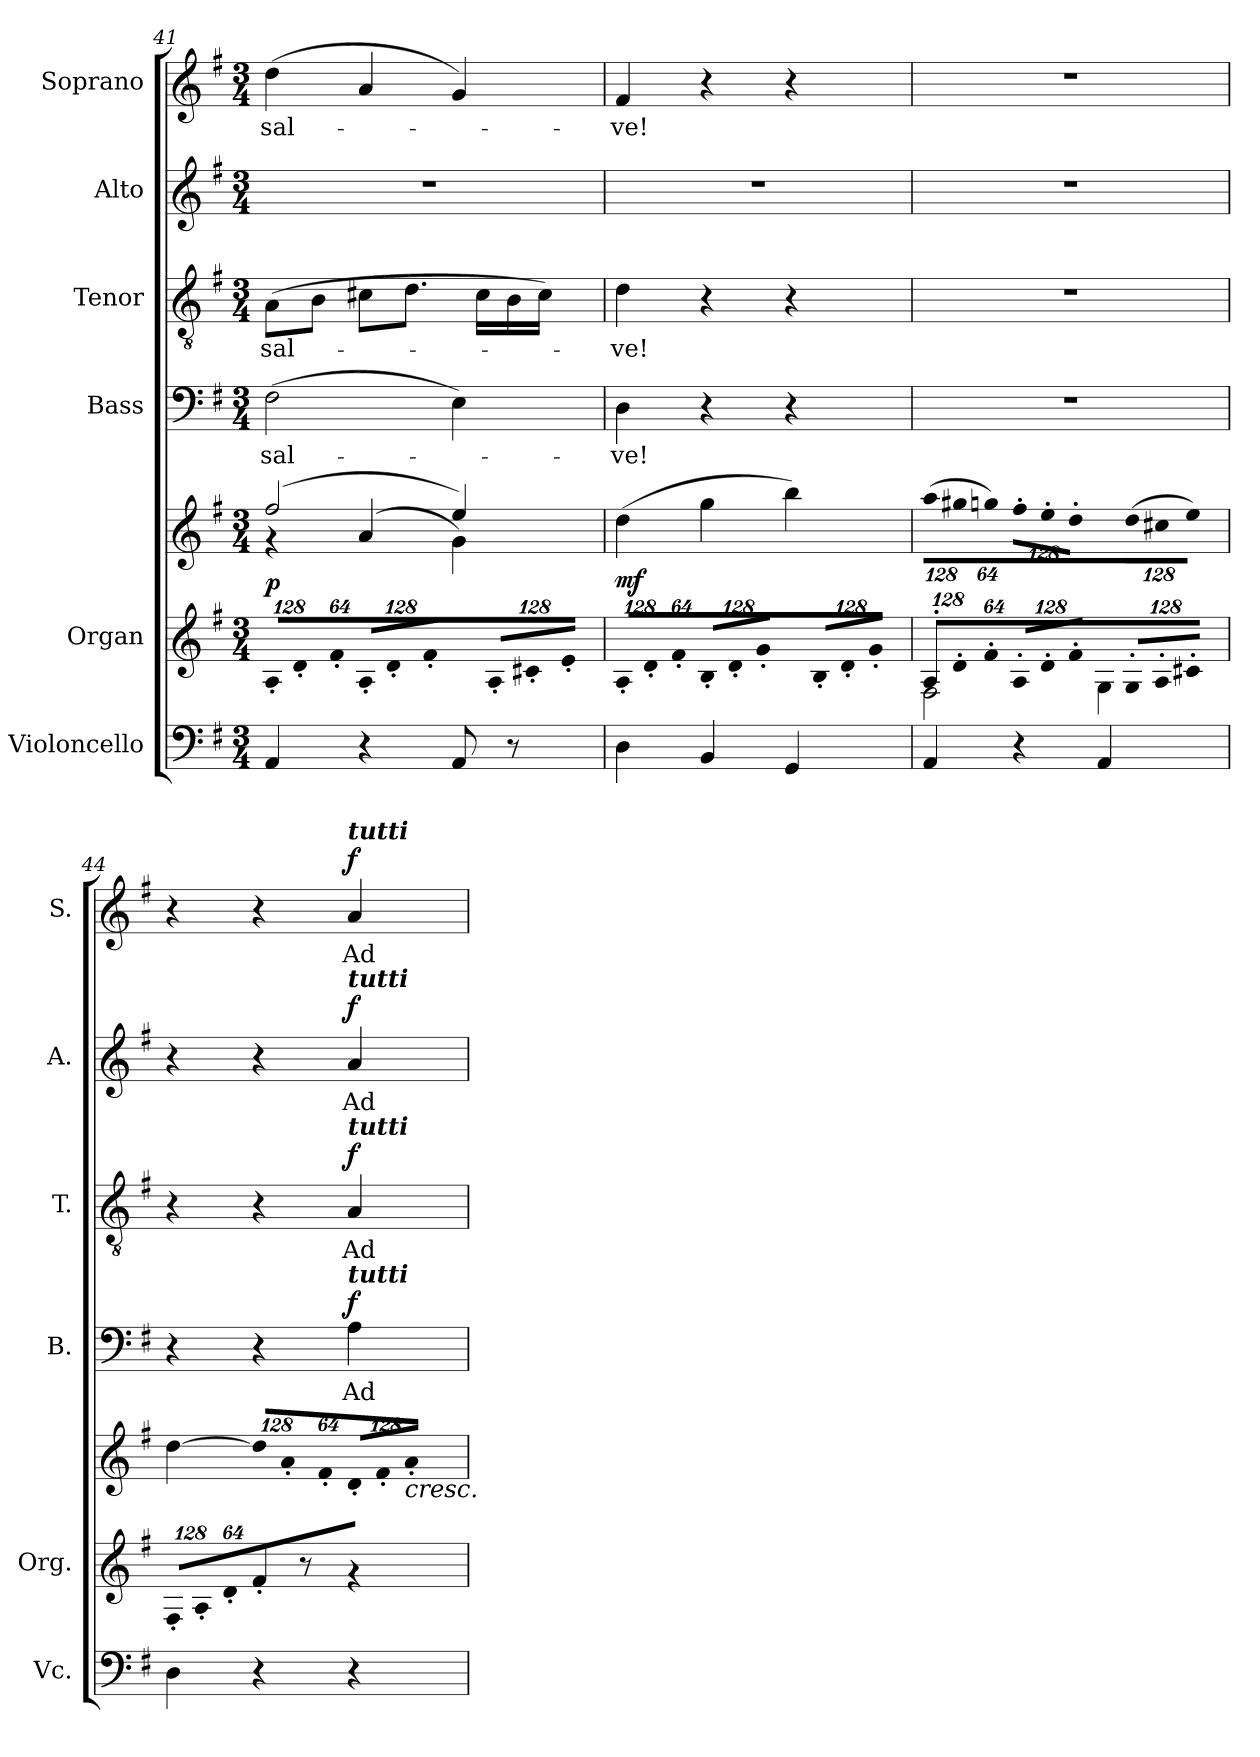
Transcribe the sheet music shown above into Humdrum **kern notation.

**kern	**kern	**kern	**dynam	**kern	**text	**dynam	**kern	**text	**dynam	**kern	**text	**dynam	**kern	**text	**dynam
*part6	*part5	*part5	*part5	*part4	*part4	*part4	*part3	*part3	*part3	*part2	*part2	*part2	*part1	*part1	*part1
*staff7	*staff6	*staff5	*staff5/6	*staff4	*staff4	*staff4	*staff3	*staff3	*staff3	*staff2	*staff2	*staff2	*staff1	*staff1	*staff1
*I"Violoncello	*I"Organ	*	*	*I"Bass	*	*	*I"Tenor	*	*	*I"Alto	*	*	*I"Soprano	*	*
*I'Vc.	*I'Org.	*	*	*I'B.	*	*	*I'T.	*	*	*I'A.	*	*	*I'S.	*	*
*clefF4	*clefG2	*clefG2	*	*clefF4	*	*	*clefGv2	*	*	*clefG2	*	*	*clefG2	*	*
*	*	*	*	*	*	*	*ITrd7c12	*	*	*	*	*	*	*	*
*k[f#]	*k[f#]	*k[f#]	*	*k[f#]	*	*	*k[f#]	*	*	*k[f#]	*	*	*k[f#]	*	*
*G:	*G:	*G:	*	*G:	*	*	*G:	*	*	*G:	*	*	*G:	*	*
*M3/4	*M3/4	*M3/4	*	*M3/4	*	*	*M3/4	*	*	*M3/4	*	*	*M3/4	*	*
*	*Xbrackettup	*	*	*	*	*	*	*	*	*	*	*	*	*	*
=41	=41	=41	=41	=41	=41	=41	=41	=41	=41	=41	=41	=41	=41	=41	=41
!	!LO:N:vis=8	!	!	!	!	!	!	!	!	!	!	!	!	!	!
*	*	*^	*	*	*	*	*	*	*	*	*	*	*	*	*
!	!	!	!	!	!	!LO:LY:b:color=#000000	!	!	!	!	!	!	!	!	!	!
!	!	!	!	!	!	!	!	!	!LO:LY:b:color=#000000	!	!LO:N:vis=1	!	!	!	!	!
!	!	!	!	!	!	!	!	!	!	!	!	!	!	!	!LO:LY:b:color=#000000	!
4AAi/	1024%85A'i/L	(2ff#i/	4r	p	(2F#i\	sal-	.	(8AAi\L	sal-	.	2.r	.	.	(4ddi\	sal-	.
!	!LO:N:vis=8	!	!	!	!	!	!	!	!	!	!	!	!	!	!	!
.	1024%85d'i/	.	.	.	.	.	.	.	.	.	.	.	.	.	.	.
.	.	.	.	.	.	.	.	8BBi\J	.	.	.	.	.	.	.	.
!	!LO:N:vis=8	!	!	!	!	!	!	!	!	!	!	!	!	!	!	!
.	512%43f#'i/J	.	.	.	.	.	.	.	.	.	.	.	.	.	.	.
!	!LO:N:vis=8	!	!	!	!	!	!	!	!	!	!	!	!	!	!	!
4r	1024%85A'i/L	.	(4ai/	.	.	.	.	8C#Xi\L	.	.	.	.	.	4ai/	.	.
!	!LO:N:vis=8	!	!	!	!	!	!	!	!	!	!	!	!	!	!	!
.	1024%85d'i/	.	.	.	.	.	.	.	.	.	.	.	.	.	.	.
.	.	.	.	.	.	.	.	8.Di\J	.	.	.	.	.	.	.	.
!	!LO:N:vis=8	!	!	!	!	!	!	!	!	!	!	!	!	!	!	!
.	512%43f#'i/J	.	.	.	.	.	.	.	.	.	.	.	.	.	.	.
!	!LO:N:vis=8	!	!	!	!	!	!	!	!	!	!	!	!	!	!	!
8AAi/	1024%85A'i/L	4eei/)	4gi\)	.	4Ei\)	.	.	.	.	.	.	.	.	4gi/)	.	.
.	.	.	.	.	.	.	.	16C#i\LL	.	.	.	.	.	.	.	.
!	!LO:N:vis=8	!	!	!	!	!	!	!	!	!	!	!	!	!	!	!
.	1024%85c#X'i/	.	.	.	.	.	.	.	.	.	.	.	.	.	.	.
8r	.	.	.	.	.	.	.	16BBi\	.	.	.	.	.	.	.	.
!	!LO:N:vis=8	!	!	!	!	!	!	!	!	!	!	!	!	!	!	!
.	512%43e'i/J	.	.	.	.	.	.	.	.	.	.	.	.	.	.	.
.	.	.	.	.	.	.	.	16C#i\JJ)	.	.	.	.	.	.	.	.
*	*	*v	*v	*	*	*	*	*	*	*	*	*	*	*	*	*
=42	=42	=42	=42	=42	=42	=42	=42	=42	=42	=42	=42	=42	=42	=42	=42
!	!LO:N:vis=8	!	!	!	!	!	!	!	!	!	!	!	!	!	!
!	!	!	!	!	!LO:LY:b:color=#000000	!	!	!	!	!	!	!	!	!	!
!	!	!	!	!	!	!	!	!LO:LY:b:color=#000000	!	!LO:N:vis=1	!	!	!	!	!
!	!	!	!	!	!	!	!	!	!	!	!	!	!	!LO:LY:b:color=#000000	!
4Di\	1024%85A'i/L	(4ddi\	mf	4Di\	-ve!	.	4Di\	-ve!	.	2.r	.	.	4f#i/	-ve!	.
!	!LO:N:vis=8	!	!	!	!	!	!	!	!	!	!	!	!	!	!
.	1024%85d'i/	.	.	.	.	.	.	.	.	.	.	.	.	.	.
!	!LO:N:vis=8	!	!	!	!	!	!	!	!	!	!	!	!	!	!
.	512%43f#'i/J	.	.	.	.	.	.	.	.	.	.	.	.	.	.
!	!LO:N:vis=8	!	!	!	!	!	!	!	!	!	!	!	!	!	!
4BBi/	1024%85B'i/L	4ggi\	.	4r	.	.	4r	.	.	.	.	.	4r	.	.
!	!LO:N:vis=8	!	!	!	!	!	!	!	!	!	!	!	!	!	!
.	1024%85d'i/	.	.	.	.	.	.	.	.	.	.	.	.	.	.
!	!LO:N:vis=8	!	!	!	!	!	!	!	!	!	!	!	!	!	!
.	512%43g'i/J	.	.	.	.	.	.	.	.	.	.	.	.	.	.
!	!LO:N:vis=8	!	!	!	!	!	!	!	!	!	!	!	!	!	!
4GGi/	1024%85B'i/L	4bbi\)	.	4r	.	.	4r	.	.	.	.	.	4r	.	.
!	!LO:N:vis=8	!	!	!	!	!	!	!	!	!	!	!	!	!	!
.	1024%85d'i/	.	.	.	.	.	.	.	.	.	.	.	.	.	.
!	!LO:N:vis=8	!	!	!	!	!	!	!	!	!	!	!	!	!	!
.	512%43g'i/J	.	.	.	.	.	.	.	.	.	.	.	.	.	.
!!LO:PB:g=z
=43	=43	=43	=43	=43	=43	=43	=43	=43	=43	=43	=43	=43	=43	=43	=43
!	!LO:N:vis=8	!	!	!	!	!	!	!	!	!	!	!	!	!	!
*	*^	*	*	*	*	*	*	*	*	*	*	*	*	*	*
*	*	*	*Xbrackettup	*	*	*	*	*	*	*	*	*	*	*	*	*
!	!	!	!LO:N:vis=8	!	!LO:N:vis=1	!	!	!LO:N:vis=1	!	!	!LO:N:vis=1	!	!	!LO:N:vis=1	!	!
4AAi/	1024%85A'i/L	2F#i\	(1024%85aai\L	.	2.r	.	.	2.r	.	.	2.r	.	.	2.r	.	.
!	!LO:N:vis=8	!	!LO:N:vis=8	!	!	!	!	!	!	!	!	!	!	!	!	!
.	1024%85d'i/	.	1024%85gg#Xi\	.	.	.	.	.	.	.	.	.	.	.	.	.
!	!LO:N:vis=8	!	!LO:N:vis=8	!	!	!	!	!	!	!	!	!	!	!	!	!
.	512%43f#'i/J	.	512%43ggni\J)	.	.	.	.	.	.	.	.	.	.	.	.	.
!	!LO:N:vis=8	!	!LO:N:vis=8	!	!	!	!	!	!	!	!	!	!	!	!	!
4r	1024%85A'i/L	.	1024%85ff#'i\L	.	.	.	.	.	.	.	.	.	.	.	.	.
!	!LO:N:vis=8	!	!LO:N:vis=8	!	!	!	!	!	!	!	!	!	!	!	!	!
.	1024%85d'i/	.	1024%85ee'i\	.	.	.	.	.	.	.	.	.	.	.	.	.
!	!LO:N:vis=8	!	!LO:N:vis=8	!	!	!	!	!	!	!	!	!	!	!	!	!
.	512%43f#'i/J	.	512%43dd'i\J	.	.	.	.	.	.	.	.	.	.	.	.	.
!	!LO:N:vis=8	!	!LO:N:vis=8	!	!	!	!	!	!	!	!	!	!	!	!	!
4AAi/	1024%85G'i/L	4Gi\	(1024%85ddi\L	.	.	.	.	.	.	.	.	.	.	.	.	.
!	!LO:N:vis=8	!	!LO:N:vis=8	!	!	!	!	!	!	!	!	!	!	!	!	!
.	1024%85A'i/	.	1024%85cc#Xi\	.	.	.	.	.	.	.	.	.	.	.	.	.
!	!LO:N:vis=8	!	!LO:N:vis=8	!	!	!	!	!	!	!	!	!	!	!	!	!
.	512%43c#X'i/J	.	512%43eei\J)	.	.	.	.	.	.	.	.	.	.	.	.	.
*	*v	*v	*	*	*	*	*	*	*	*	*	*	*	*	*	*
=44	=44	=44	=44	=44	=44	=44	=44	=44	=44	=44	=44	=44	=44	=44	=44
!	!LO:N:vis=8	!	!	!	!	!	!	!	!	!	!	!	!	!	!
4Di\	1024%85F#'i/L	[4ddi\	.	4r	.	.	4r	.	.	4r	.	.	4r	.	.
!	!LO:N:vis=8	!	!	!	!	!	!	!	!	!	!	!	!	!	!
.	1024%85A'i/	.	[	.	.	.	.	.	.	.	.	.	.	.	.
!	!LO:N:vis=8	!	!	!	!	!	!	!	!	!	!	!	!	!	!
.	512%43d'i/J	.	.	.	.	.	.	.	.	.	.	.	.	.	.
!	!	!LO:N:vis=8	!	!	!	!	!	!	!	!	!	!	!	!	!
4r	8f#'i/	1024%85ddi/L]	.	4r	.	.	4r	.	.	4r	.	.	4r	.	.
!	!	!LO:N:vis=8	!	!	!	!	!	!	!	!	!	!	!	!	!
.	.	1024%85a'i/	.	.	.	.	.	.	.	.	.	.	.	.	.
.	8r	.	.	.	.	.	.	.	.	.	.	.	.	.	.
!	!	!LO:N:vis=8	!	!	!	!	!	!	!	!	!	!	!	!	!
.	.	512%43f#'i/J	.	.	.	.	.	.	.	.	.	.	.	.	.
!	!	!LO:N:vis=8	!	!	!	!	!	!	!	!	!	!	!	!	!
!	!	!	!	!	!LO:LY:b:color=#000000	!	!	!	!	!	!	!	!	!	!
!	!	!	!	!	!	!	!	!LO:LY:b:color=#000000	!	!	!	!	!	!	!
!	!	!	!	!	!	!	!	!	!	!	!LO:LY:b:color=#000000	!	!	!	!
!	!	!	!	!	!	!	!	!	!	!	!	!	!LO:TX:a:Bi:t=tutti	!	!
!	!	!	!	!	!	!	!	!	!	!LO:TX:a:Bi:t=tutti	!	!	!	!	!
!	!	!	!	!	!	!	!LO:TX:a:Bi:t=tutti	!	!	!	!	!	!	!	!
!	!	!	!	!LO:TX:a:Bi:t=tutti	!	!	!	!	!	!	!	!	!	!	!
!	!	!	!	!	!	!	!	!	!	!	!	!	!	!LO:LY:b:color=#000000	!
4r	4r	1024%85d'i/L	.	4Ai\	Ad	f	4AAi/	Ad	f	4ai/	Ad	f	4ai/	Ad	f
!	!	!LO:N:vis=8	!	!	!	!	!	!	!	!	!	!	!	!	!
.	.	1024%85f#'i/	.	.	.	.	.	.	.	.	.	.	.	.	.
!	!	!LO:N:vis=8	!LO:HP:b	!	!	!	!	!	!	!	!	!	!	!	!
.	.	512%43a'i/J	<	.	.	.	.	.	.	.	.	.	.	.	.
=	=	=	=	=	=	=	=	=	=	=	=	=	=	=	=
*-	*-	*-	*-	*-	*-	*-	*-	*-	*-	*-	*-	*-	*-	*-	*-
